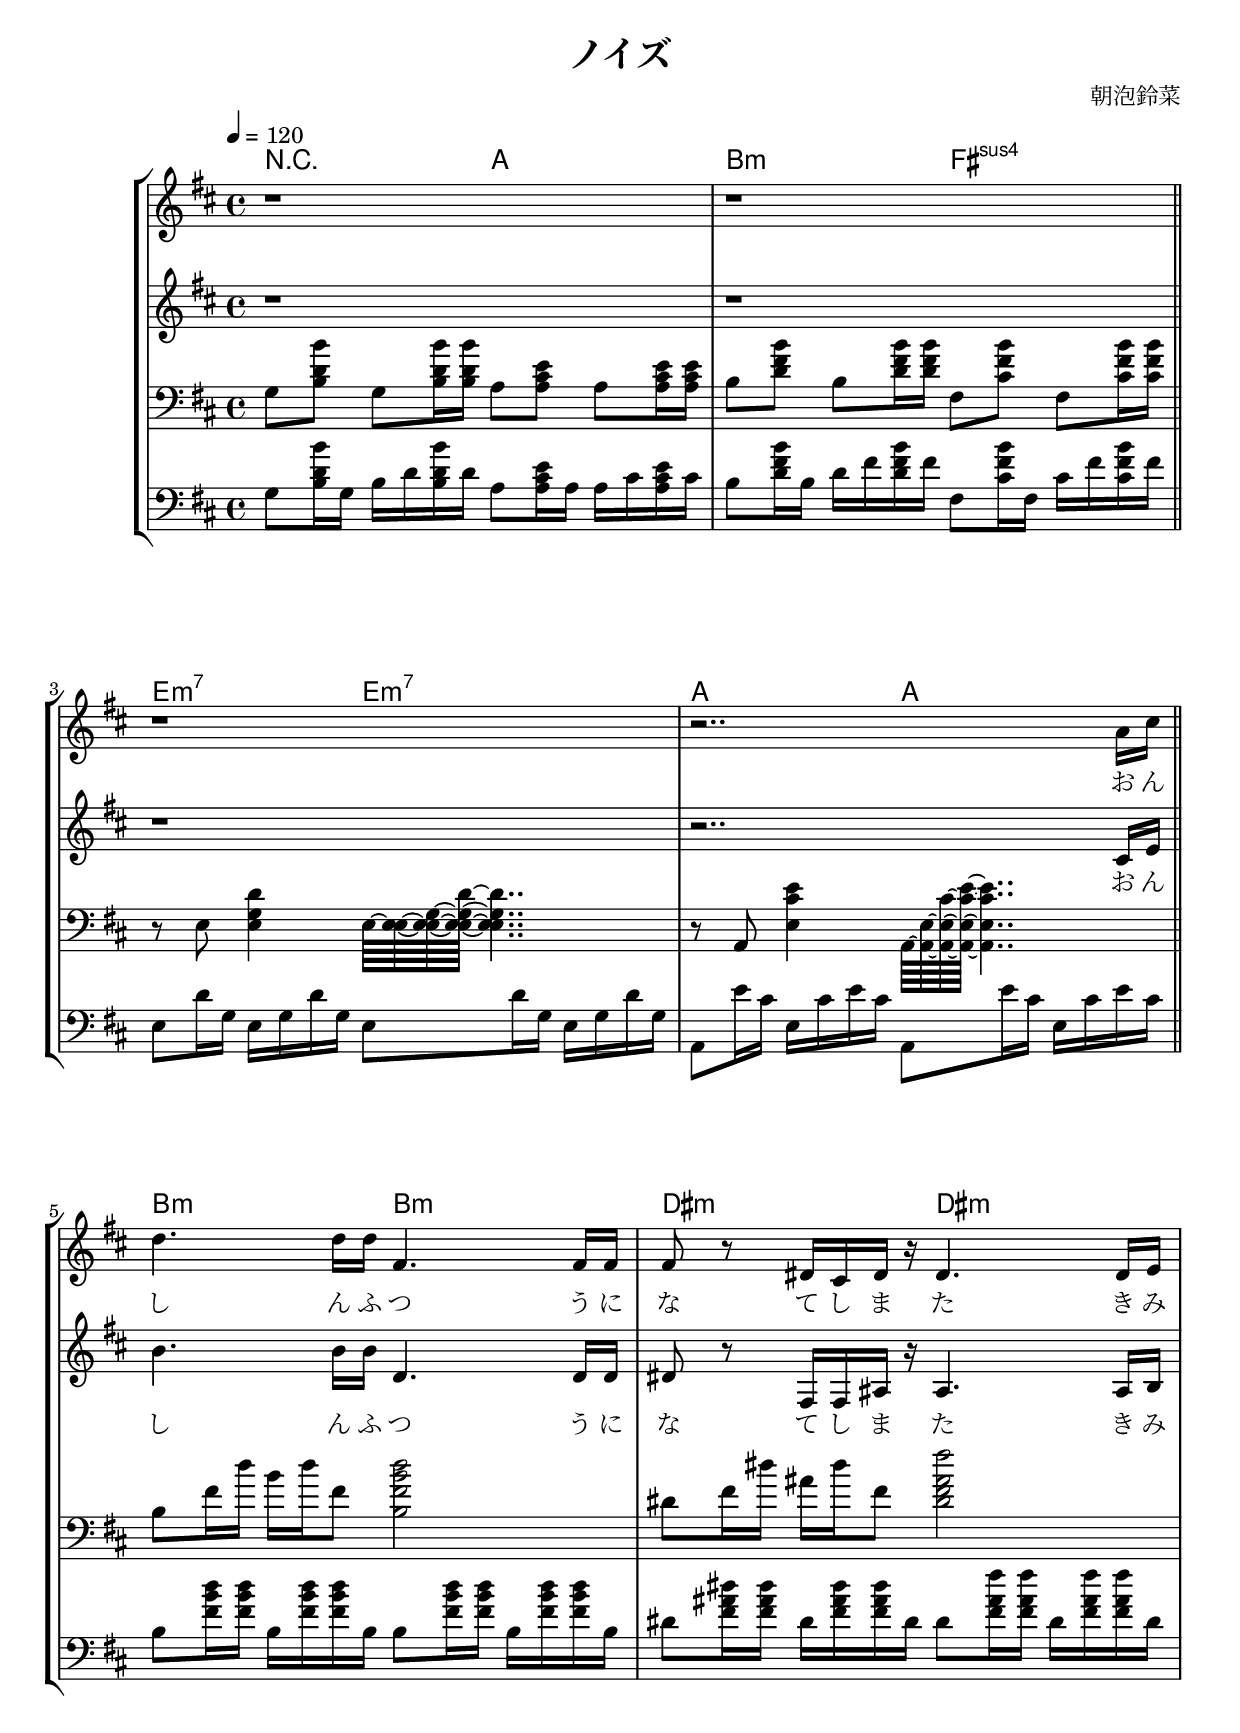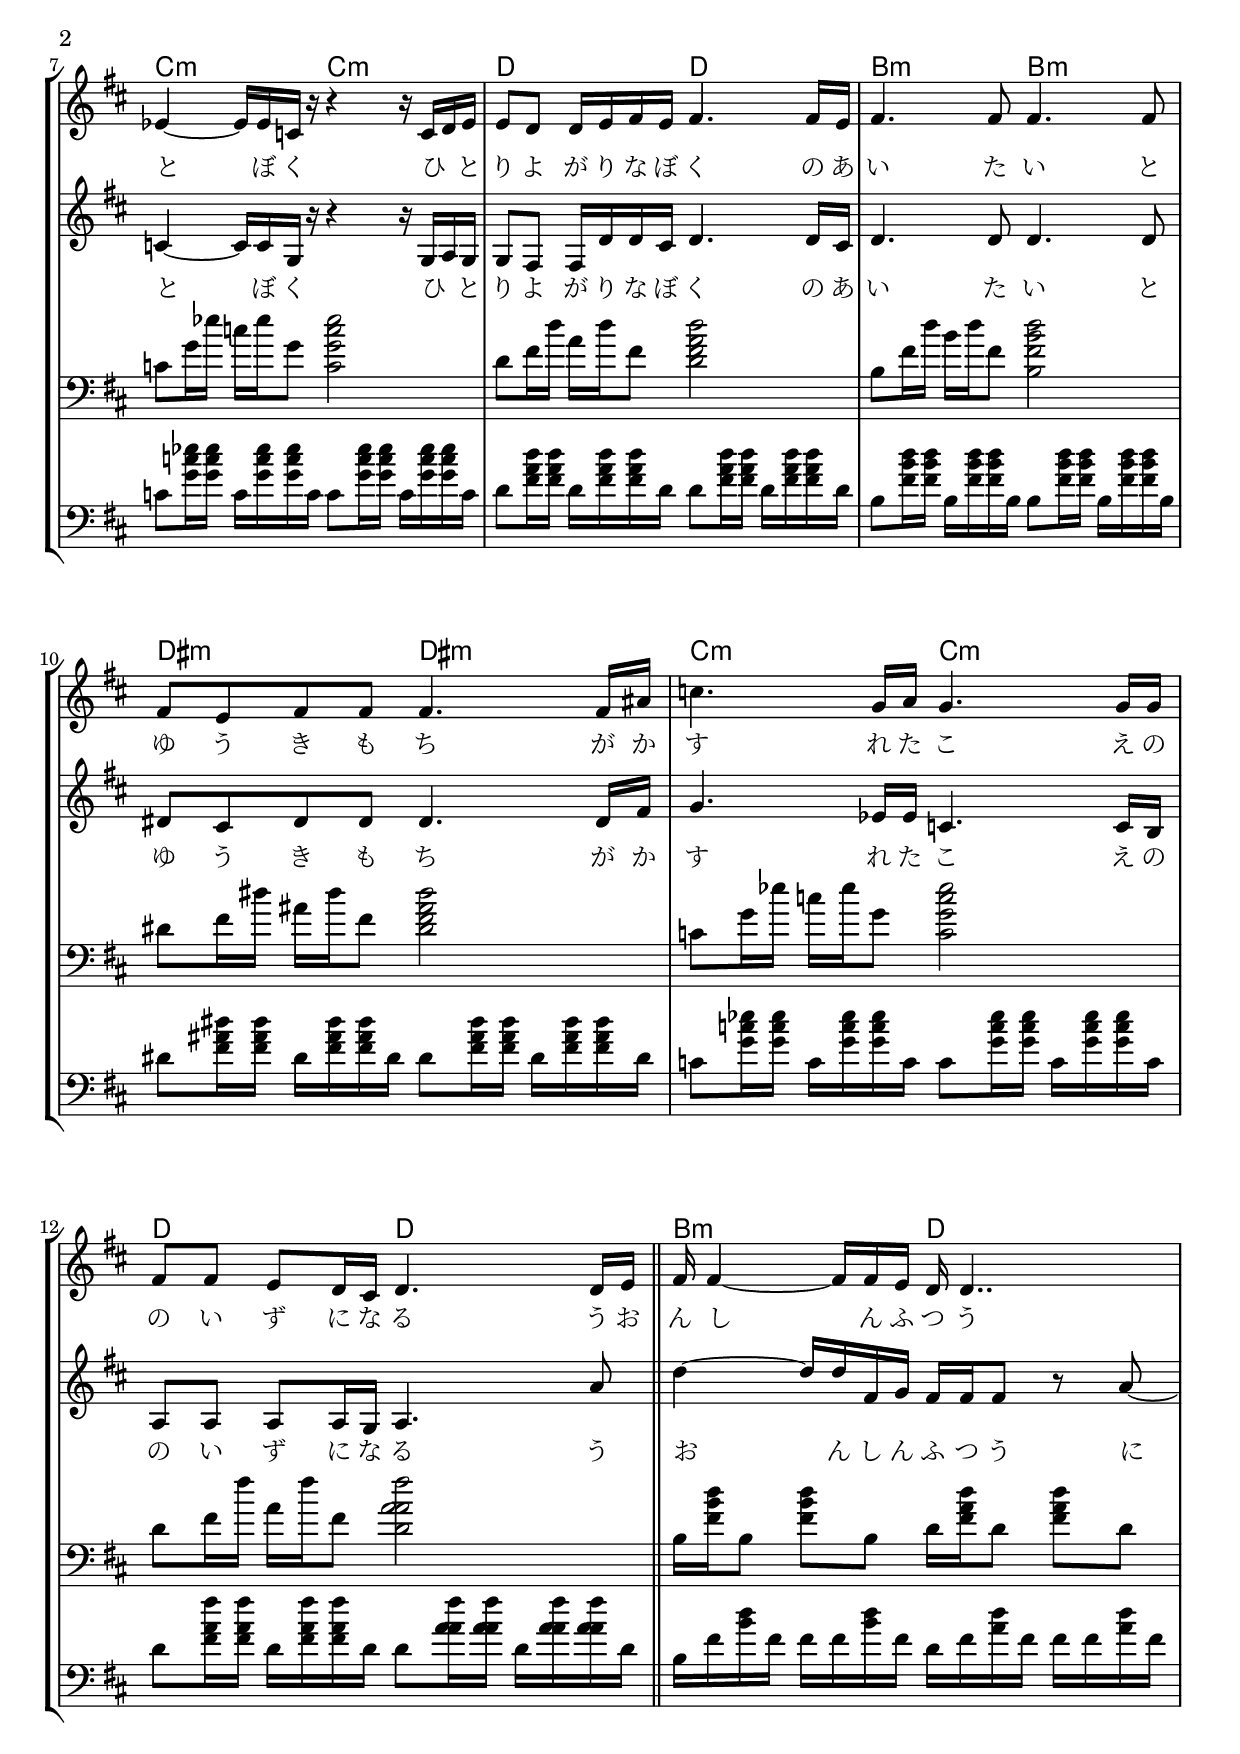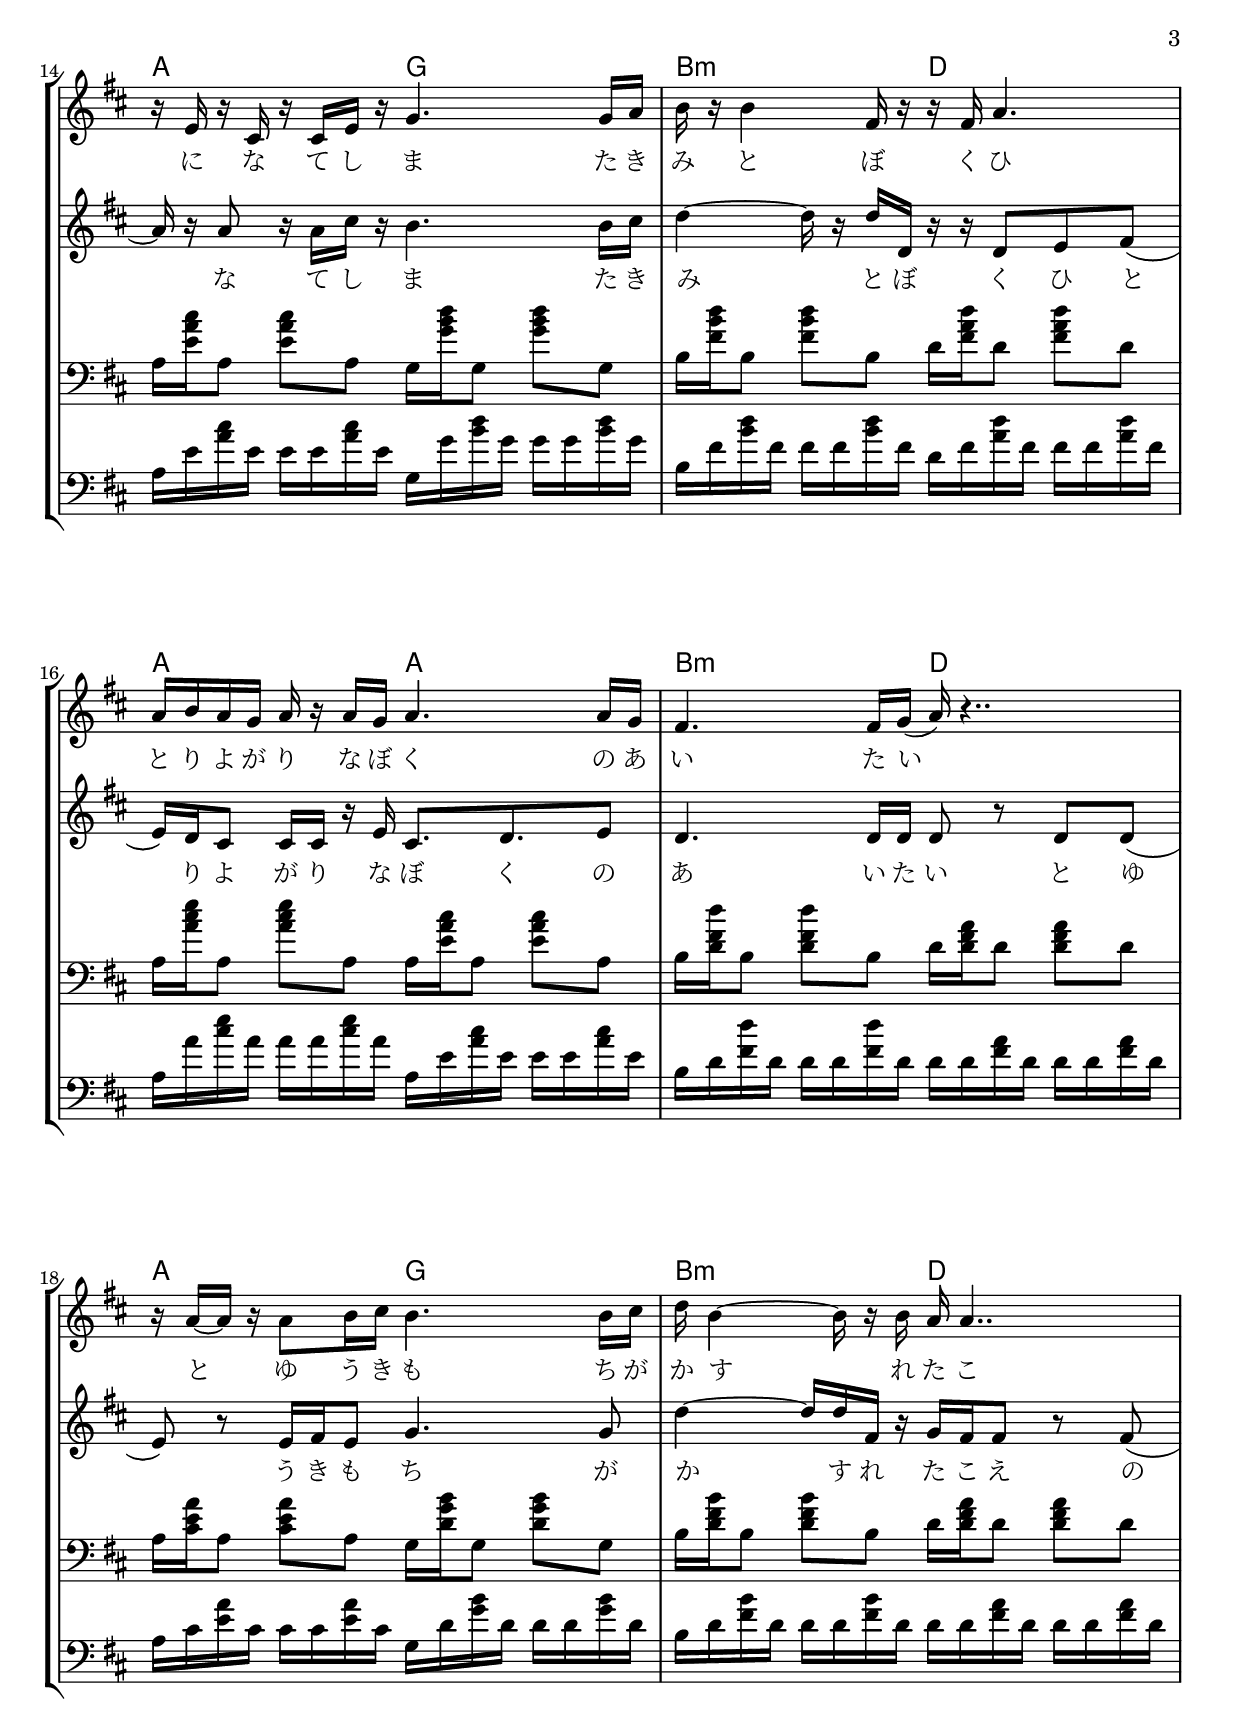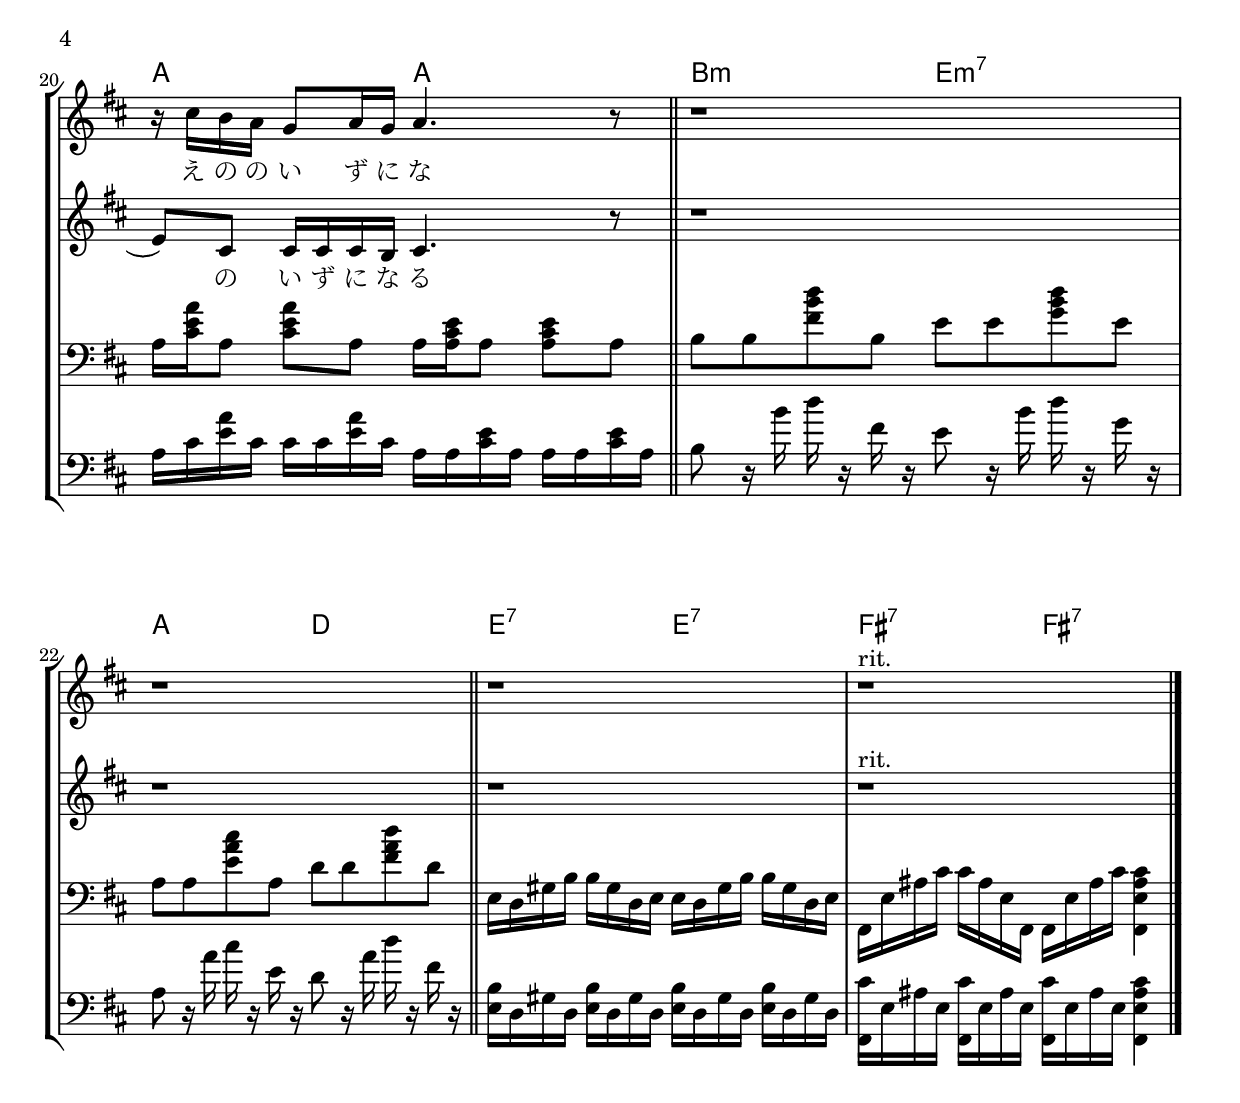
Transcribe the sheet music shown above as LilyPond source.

\version "2.12.1"

\header {
	title = \markup {ノイズ}
	composer = \markup \center-column {朝泡鈴菜}
}

harmony = \chordmode {
	r2 a b:m fis:sus4 

	e:min7 e:min7 a a 

	b:m b:m dis:m dis:m c:m c:m d d b:m b:m dis:m dis:m c:m c:m d d 

	b:m d a g b:m d a a b:m d a g b:m d a a 

	b:m e:min7 a d 

	e:7 e:7 fis:7 fis:7 
}

melody = {
	\key d \major
	\tempo 4 = 120
	r1 | r1   
	r1 | r2.. 
	\set Staff.midiInstrument = #"Recorder"
	a'16  cis''16 
	d''4.  d''16  d''16  fis'4.  fis'16  fis'16 
	fis'8  r8  dis'16  cis'16  dis'16  r16  dis'4.  dis'16  e'16 
	es'4~es'16  es'16  c'16  r16  r4~r16  c'16  d'16  es'16 
	e'8  d'8  d'16  e'16  fis'16  e'16  fis'4.  fis'16  e'16 
	fis'4.  fis'8  fis'4.  fis'8 
	fis'8  e'8  fis'8  fis'8  fis'4.  fis'16  ais'16 
	c''4.  g'16  a'16  g'4.  g'16  g'16 
	fis'8  fis'8  e'8  d'16  cis'16  d'4.  	\set Staff.midiInstrument = #"mmi0.34"
	d'16  e'16 
	fis'16  fis'4~fis'16  fis'16  e'16  d'16  d'4.. 
	r16  e'16  r16  cis'16  r16  cis'16  e'16  r16  g'4.  g'16  a'16 
	b'16  r16  b'4  fis'16  r16  r16  fis'16  a'4. 
	a'16  b'16  a'16  g'16  a'16  r16  a'16  g'16  a'4.  a'16  g'16 
	fis'4.  fis'16  g'16  (a'16)  r4..~ 
	r16  a'16  a'16  r16  a'8  b'16  cis''16  b'4.  b'16  cis''16 
	d''16  b'4~b'16  r16  b'16  a'16  a'4.. 
	r16  cis''16  b'16  a'16  g'8  a'16  g'16  a'4.  	r8 	r1 | r1   
	r1 | r1^"rit." \bar "|."
}

words = \lyricmode {
	
	
	お  ん  し  ん  ふ  つ  う  に  な  て  し  ま  た  き  み  と  ぼ  く  ひ  と  り  よ  が  り  な  ぼ  く  の  あ  い  た  い  と  ゆ  う  き  も  ち  が  か  す  れ  た  こ  え  の  の  い  ず  に  な  る  う  
	お  ん  し  ん  ふ  つ  う  に  な  て  し  ま  た  き  み  と  ぼ  く  ひ  と  り  よ  が  り  な  ぼ  く  の  あ  い  た  い  と  ゆ  う  き  も  ち  が  か  す  れ  た  こ  え  の  の  い  ず  に  な  る  う  
	
	
}

secondmelody = {
	\key d \major
	\tempo 4 = 120
	r1 | r1   
	r1 | r2.. 
	\set Staff.midiInstrument = #"Recorder"
	cis'16  e'16 
	b'4.  b'16  b'16  d'4.  d'16  d'16 
	dis'8  r8  fis16  fis16  ais16  r16  ais4.  ais16  b16 
	c'4~c'16  c'16  g16  r16  r4~r16  g16  a16  g16 
	g8  fis8  fis16  d'16  d'16  cis'16  d'4.  d'16  cis'16 
	d'4.  d'8  d'4.  d'8 
	dis'8  cis'8  dis'8  dis'8  dis'4.  dis'16  fis'16 
	g'4.  es'16  es'16  c'4.  c'16  b16 
	a8  a8  a8  a16  g16  a4.  	\set Staff.midiInstrument = #"fss0.32"
	a'8 
	d''4~d''16  d''16  fis'16  g'16  fis'16  fis'16  fis'8  r8  a'8~ 
	a'16  r16  a'8  r16  a'16  cis''16  r16  b'4.  b'16  cis''16 
	d''4~d''16  r16  d''16  d'16  r16  r16  d'8  e'8  fis'8 
	(e'16)  d'16  cis'8  cis'16  cis'16  r16  e'16  cis'8.  d'8.  e'8 
	d'4.  d'16  d'16  d'8  r8  d'8  d'8 
	(e'8)  r8  e'16  fis'16  e'8  g'4.  g'8 
	d''4~d''16  d''16  fis'16  r16  g'16  fis'16  fis'8  r8  fis'8 
	(e'8)  cis'8  cis'16  cis'16  cis'16  b16  cis'4.  	r8 	r1 | r1   
	r1 | r1^"rit." \bar "|."
}

secondwords = \lyricmode {
	
	
	お  ん  し  ん  ふ  つ  う  に  な  て  し  ま  た  き  み  と  ぼ  く  ひ  と  り  よ  が  り  な  ぼ  く  の  あ  い  た  い  と  ゆ  う  き  も  ち  が  か  す  れ  た  こ  え  の  の  い  ず  に  な  る  う  
	お  ん  し  ん  ふ  つ  う  に  な  て  し  ま  た  き  み  と  ぼ  く  ひ  と  り  よ  が  り  な  ぼ  く  の  あ  い  た  い  と  ゆ  う  き  も  ち  が  か  す  れ  た  こ  え  の  の  い  ず  に  な  る  う  
	
	
}

tempochange = {
	\tempo 4 = 120
	r1 | r1 \bar "||"
	\tempo 4 = 120
	r1 | r1 \bar "||"
	\tempo 4 = 120
	r1 | r1 | r1 | r1 | r1 | r1 | r1 | r1 \bar "||"
	\tempo 4 = 120
	r1 | r1 | r1 | r1 | r1 | r1 | r1 | r1 \bar "||"
	\tempo 4 = 120
	r1 | r1 \bar "||"
	\tempo 4 = 120
	r1 | \tempo 4 = 90 r2 \tempo 4 = 80 r2 \bar "|."
}

mainacc = {
	\clef bass
	\set Staff.midiInstrument = #"Acoustic grand"
	\key d \major
	\tempo 4 = 120
	g8 <b d' b'> g <b d' b'>16 <b d' b'>
	a8 <a cis' e'> a <a cis' e'>16 <a cis' e'>
	b8 <d' fis' b'> b <d' fis' b'>16 <d' fis' b'>
	fis8 <cis' fis' b'> fis <cis' fis' b'>16 <cis' fis' b'>
	\bar "||"

	\set Staff.midiInstrument = #"Acoustic grand"
	r8 e8 <e g d'>4
	e64~ <e~ e~> <e~ e~ g~> <e e g d'>~ <e e g d'>4..
	r8 a,8 <e cis' e'>4
	a,64~ <a,~ e~> <a,~ e~ cis'~> <a, e cis' e'>~ <a, e cis' e'>4..
	\bar "||"

	\set Staff.midiInstrument = #"Acoustic grand"
	b8 fis'16 d'' b' d'' fis'8
	<b fis' b' d''>2
	dis'8 fis'16 dis'' ais' dis'' fis'8
	<dis' fis' ais' fis''>2
	c'8 g'16 es'' c'' es'' g'8
	<c' g' c'' es''>2
	d'8 fis'16 d'' a' d'' fis'8
	<d' fis' a' d''>2
	b8 fis'16 d'' b' d'' fis'8
	<b fis' b' d''>2
	dis'8 fis'16 dis'' ais' dis'' fis'8
	<dis' fis' ais' dis''>2
	c'8 g'16 es'' c'' es'' g'8
	<c' g' c'' es''>2
	d'8 fis'16 fis'' a' fis'' fis'8
	<d' a' a' fis''>2
	\bar "||"

	\set Staff.midiInstrument = #"Acoustic grand"
	b16 <fis' b' d''>16 b8 <fis' b' d''>8 b8
	d'16 <fis' a' d''>16 d'8 <fis' a' d''>8 d'8
	a16 <e' a' cis''>16 a8 <e' a' cis''>8 a8
	g16 <g' b' d''>16 g8 <g' b' d''>8 g8
	b16 <fis' b' d''>16 b8 <fis' b' d''>8 b8
	d'16 <fis' a' d''>16 d'8 <fis' a' d''>8 d'8
	a16 <a' cis'' e''>16 a8 <a' cis'' e''>8 a8
	a16 <e' a' cis''>16 a8 <e' a' cis''>8 a8
	b16 <d' fis' d''>16 b8 <d' fis' d''>8 b8
	d'16 <d' fis' a'>16 d'8 <d' fis' a'>8 d'8
	a16 <cis' e' a'>16 a8 <cis' e' a'>8 a8
	g16 <d' g' b'>16 g8 <d' g' b'>8 g8
	b16 <d' fis' b'>16 b8 <d' fis' b'>8 b8
	d'16 <d' fis' a'>16 d'8 <d' fis' a'>8 d'8
	a16 <cis' e' a'>16 a8 <cis' e' a'>8 a8
	a16 <a cis' e'>16 a8 <a cis' e'>8 a8
	\bar "||"

	\set Staff.midiInstrument = #"Acoustic grand"
	b8 b8 <fis' b' d''>8 b8
	e'8 e'8 <g' b' d''>8 e'8
	a8 a8 <e' a' cis''>8 a8
	d'8 d'8 <fis' a' d''>8 d'8
	\bar "||"

	\set Staff.midiInstrument = #"Acoustic grand"
	e16 d gis b b gis d e
	e16 d gis b b gis d e
	fis,16 e ais cis' cis' ais e fis,
	fis,16 e ais cis' <fis, e ais cis'>4
	\bar "|."
}

subacc = {
	\clef bass
	\set Staff.midiInstrument = #"Electric Guitar (clean)"
	\key d \major
	\tempo 4 = 120
	g8 <b d' b'>16 g16   b16 d'16 <b d' b'>16 d'16
	a8 <a cis' e'>16 a16   a16 cis'16 <a cis' e'>16 cis'16
	b8 <d' fis' b'>16 b16   d'16 fis'16 <d' fis' b'>16 fis'16
	fis8 <cis' fis' b'>16 fis16   cis'16 fis'16 <cis' fis' b'>16 fis'16
	\bar "||"

	\set Staff.midiInstrument = #"Overdriven Guitar"
	e8 d'16 g16   e16 g16 d'16 g16
	e8 d'16 g16   e16 g16 d'16 g16
	a,8 e'16 cis'16   e16 cis'16 e'16 cis'16
	a,8 e'16 cis'16   e16 cis'16 e'16 cis'16
	\bar "||"

	\set Staff.midiInstrument = #"String Ensemble 1"
	b8 <fis' b' d''>16 <fis' b' d''>16   b16 <fis' b' d''>16 <fis' b' d''>16 b16
	b8 <fis' b' d''>16 <fis' b' d''>16   b16 <fis' b' d''>16 <fis' b' d''>16 b16
	dis'8 <fis' ais' dis''>16 <fis' ais' dis''>16   dis'16 <fis' ais' dis''>16 <fis' ais' dis''>16 dis'16
	dis'8 <fis' ais' fis''>16 <fis' ais' fis''>16   dis'16 <fis' ais' fis''>16 <fis' ais' fis''>16 dis'16
	c'8 <g' c'' es''>16 <g' c'' es''>16   c'16 <g' c'' es''>16 <g' c'' es''>16 c'16
	c'8 <g' c'' es''>16 <g' c'' es''>16   c'16 <g' c'' es''>16 <g' c'' es''>16 c'16
	d'8 <fis' a' d''>16 <fis' a' d''>16   d'16 <fis' a' d''>16 <fis' a' d''>16 d'16
	d'8 <fis' a' d''>16 <fis' a' d''>16   d'16 <fis' a' d''>16 <fis' a' d''>16 d'16
	b8 <fis' b' d''>16 <fis' b' d''>16   b16 <fis' b' d''>16 <fis' b' d''>16 b16
	b8 <fis' b' d''>16 <fis' b' d''>16   b16 <fis' b' d''>16 <fis' b' d''>16 b16
	dis'8 <fis' ais' dis''>16 <fis' ais' dis''>16   dis'16 <fis' ais' dis''>16 <fis' ais' dis''>16 dis'16
	dis'8 <fis' ais' dis''>16 <fis' ais' dis''>16   dis'16 <fis' ais' dis''>16 <fis' ais' dis''>16 dis'16
	c'8 <g' c'' es''>16 <g' c'' es''>16   c'16 <g' c'' es''>16 <g' c'' es''>16 c'16
	c'8 <g' c'' es''>16 <g' c'' es''>16   c'16 <g' c'' es''>16 <g' c'' es''>16 c'16
	d'8 <fis' a' fis''>16 <fis' a' fis''>16   d'16 <fis' a' fis''>16 <fis' a' fis''>16 d'16
	d'8 <a' a' fis''>16 <a' a' fis''>16   d'16 <a' a' fis''>16 <a' a' fis''>16 d'16
	\bar "||"

	\set Staff.midiInstrument = #"String Ensemble 1"
	b16 fis' <b' d''> fis' fis' fis' <b' d''> fis'
	d'16 fis' <a' d''> fis' fis' fis' <a' d''> fis'
	a16 e' <a' cis''> e' e' e' <a' cis''> e'
	g16 g' <b' d''> g' g' g' <b' d''> g'
	b16 fis' <b' d''> fis' fis' fis' <b' d''> fis'
	d'16 fis' <a' d''> fis' fis' fis' <a' d''> fis'
	a16 a' <cis'' e''> a' a' a' <cis'' e''> a'
	a16 e' <a' cis''> e' e' e' <a' cis''> e'
	b16 d' <fis' d''> d' d' d' <fis' d''> d'
	d'16 d' <fis' a'> d' d' d' <fis' a'> d'
	a16 cis' <e' a'> cis' cis' cis' <e' a'> cis'
	g16 d' <g' b'> d' d' d' <g' b'> d'
	b16 d' <fis' b'> d' d' d' <fis' b'> d'
	d'16 d' <fis' a'> d' d' d' <fis' a'> d'
	a16 cis' <e' a'> cis' cis' cis' <e' a'> cis'
	a16 a <cis' e'> a a a <cis' e'> a
	\bar "||"

	\set Staff.midiInstrument = #"Overdriven Guitar"
	b8r16b'16d''16r16fis'16r16
	e'8r16b'16d''16r16g'16r16
	a8r16a'16cis''16r16e'16r16
	d'8r16a'16d''16r16fis'16r16
	\bar "||"

	\set Staff.midiInstrument = #"Electric Guitar (clean)"
	<e b>16 d gis d <e b> d gis d
	<e b>16 d gis d <e b> d gis d
	<fis, cis'>16 e ais e <fis, cis'> e ais e
	<fis, cis'>16 e ais e <fis, e ais cis'>4
	\bar "|."
}

percA = {
	\drummode {
	r1 |r1 \bar "||"
	r1 |r1 \bar "||"
	r1 |r1 |r1 |r1 |r1 |r1 |r1 |r1 \bar "||"
	\times 16/12{ r8 hh8. hh8. hh8. hh16 } |\times 16/12{ r8 hh8. hh16 hh4 r16 hh16 } |\times 16/12{ r8 hh8. hh8. hh8. hh16 } |\times 16/12{ hh4. hh8 hh8 hh8 } |\times 16/12{ r8 hh8. hh8. hh8. hh16 } |\times 16/12{ r8 hh8. hh16 hh4 r16 hh16 } |\times 16/12{ r8 hh8. hh8. hh8. hh16 } |\times 16/24{ hh4. hh1 r8 } \bar "||"
	r1 |r1 \bar "||"
	r1 |r1 \bar "|."
	}
}

percB = {
	\drummode {
	r1 |r1 \bar "||"
	r1 |r1 \bar "||"
	r1 |r1 |r1 |r1 |r1 |r1 |r1 |r1 \bar "||"
	\times 16/12{ r2. } |\times 16/12{ r4. sn8. sn16 sn8 } |\times 16/12{ r2. } |\times 16/12{ r4 r16 sn16 sn8 sn8 sn8 } |\times 16/12{ r2. } |\times 16/12{ r4. sn8. sn16 sn8 } |\times 16/12{ r2. } |\times 16/24{ r8 sn8 sn4 sn16 sn16 sn4 sn2 r8 } \bar "||"
	r1 |r1 \bar "||"
	r1 |r1 \bar "|."
	}
}

percC = {
	\drummode {
	r1 |r1 \bar "||"
	r1 |r1 \bar "||"
	r1 |r1 |r1 |r1 |r1 |r1 |r1 |r1 \bar "||"
	\times 16/12{ bd4. bd4. } |\times 16/12{ bd4 r16 bd8. bd4 } |\times 16/12{ bd4. bd4. } |\times 16/12{ bd8 bd16 bd4 bd8 bd8. } |\times 16/12{ bd4. bd4. } |\times 16/12{ bd4 r16 bd8. bd4 } |\times 16/12{ bd4. bd4. } |\times 16/24{ bd4. bd4. bd4 bd4. bd8 } \bar "||"
	r1 |r1 \bar "||"
	r1 |r1 \bar "|."
	}
}

percD = {
	\drummode {
	r1 |r1 \bar "||"
	r1 |r1 \bar "||"
	r1 |r1 |r1 |r1 |r1 |r1 |r1 |r1 \bar "||"
	\times 16/12{ r8. hho4. hho8. } |\times 16/12{ r8. hho2 r16 } |\times 16/12{ r8. hho4. hho8. } |\times 16/12{ r8. hho2 r16 } |\times 16/12{ r8. hho4. hho8. } |\times 16/12{ r8. hho2 r16 } |\times 16/12{ r8. hho4. hho8. } |\times 16/24{ r1 r2 } \bar "||"
	r1 |r1 \bar "||"
	r1 |r1 \bar "|."
	}
}

percE = {
	\drummode {
	r1 |r1 \bar "||"
	r1 |r1 \bar "||"
	r1 |r1 |r1 |r1 |r1 |r1 |r1 |r1 \bar "||"
	\times 16/12{ hhp4. hhp4. } |\times 16/12{ hhp2 hhp4 } |\times 16/12{ hhp4. hhp4. } |\times 16/12{ r8 hhp4 r16 hhp8 hhp8 hhp16 } |\times 16/12{ hhp4. hhp4. } |\times 16/12{ hhp2 hhp4 } |\times 16/12{ hhp4. hhp4. } |\times 16/24{ r4 hhp2 hhp2. } \bar "||"
	r1 |r1 \bar "||"
	r1 |r1 \bar "|."
	}
}

percF = {
	\drummode {
	r1 | r1 \bar "||"
	r1 | r1 \bar "||"
	r1 | r1 | r1 | r1 | r1 | r1 | r1 | r1 \bar "||"
	\times 16/12{ r2. } |\times 16/12{ r2 r8. tomml16 } |\times 16/12{ r2. } |\times 16/12{ r2 r8. tomml16 } |\times 16/12{ r2. } |\times 16/12{ r2 r8. tomml16 } |\times 16/12{ r2. } |\times 16/24{ r1 r8 tomml8 tomml4 } \bar "||"
	r1 | r1 \bar "||"
	r1 | r1 \bar "|."
	}
}

percG = {
	\drummode {
	r1 | r1 \bar "||"
	r1 | r1 \bar "||"
	r1 | r1 | r1 | r1 | r1 | r1 | r1 | r1 \bar "||"
	r1 |r1 |r1 |r1 |r1 |r1 |r1 |\times 16/24{ r1 r4. tomfh8 } \bar "||"
	r1 | r1 \bar "||"
	r1 | r1 \bar "|."
	}
}

\score {
	<<
		\new StaffGroup <<
			\new ChordNames {\harmony}
			\new Voice = "melody" {\melody}
			\new Lyrics \lyricsto "melody" \words
			\new Voice = "secondmelody" {\secondmelody}
			\new Lyrics \lyricsto "secondmelody" \secondwords
			\new Staff = "mainacc" {\mainacc}
			\new Staff = "subacc" {\subacc}
		>>
	>>
	\layout { }
}
